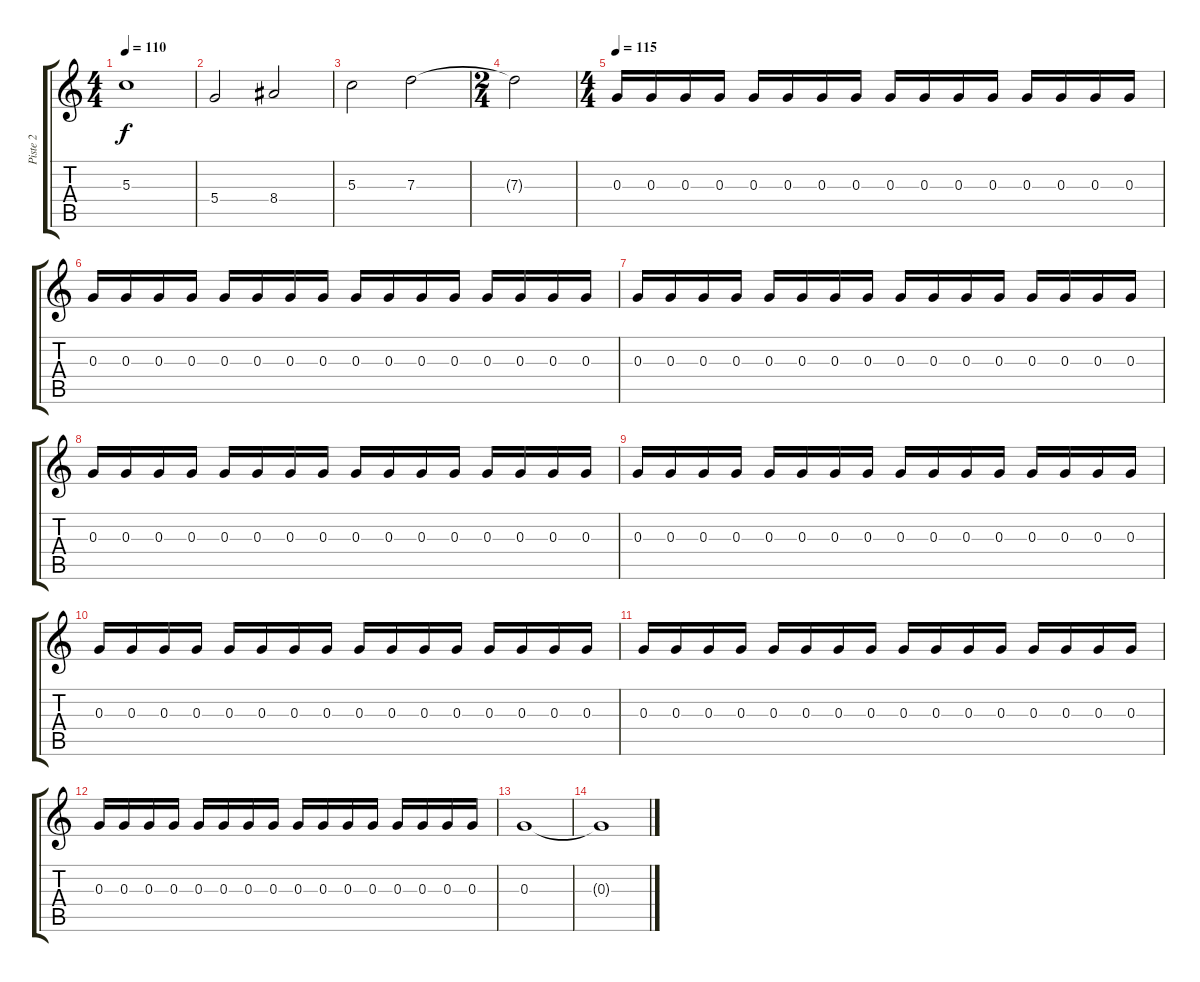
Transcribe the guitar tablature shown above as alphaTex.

\track ("Piste 2" "Piste 2") {instrument overdrivenguitar}
\staff {score tabs}
\tuning (E4 B3 G3 D3 A2 E2) {hide}
\ts (4 4)
\tempo 110
\clef g2
\ks c
5.3.1{dy f} |
5.4.2 8.4.2 |
5.3.2 7.3.2 |
\ts (2 4)
7.3{t}.2 |
\ts (4 4)
\tempo 115
0.3.16{volume 9 balance 0} 0.3.16 0.3.16 0.3.16 0.3.16 0.3.16 0.3.16 0.3.16 0.3.16 0.3.16 0.3.16 0.3.16 0.3.16 0.3.16 0.3.16 0.3.16 |
0.3.16 0.3.16 0.3.16 0.3.16 0.3.16 0.3.16 0.3.16 0.3.16 0.3.16 0.3.16 0.3.16 0.3.16 0.3.16 0.3.16 0.3.16 0.3.16 |
0.3.16 0.3.16 0.3.16 0.3.16 0.3.16 0.3.16 0.3.16 0.3.16 0.3.16 0.3.16 0.3.16 0.3.16 0.3.16 0.3.16 0.3.16 0.3.16 |
0.3.16 0.3.16 0.3.16 0.3.16 0.3.16 0.3.16 0.3.16 0.3.16 0.3.16 0.3.16 0.3.16 0.3.16 0.3.16 0.3.16 0.3.16 0.3.16 |
0.3.16 0.3.16 0.3.16 0.3.16 0.3.16 0.3.16 0.3.16 0.3.16 0.3.16 0.3.16 0.3.16 0.3.16 0.3.16 0.3.16 0.3.16 0.3.16 |
0.3.16 0.3.16 0.3.16 0.3.16 0.3.16 0.3.16 0.3.16 0.3.16 0.3.16 0.3.16 0.3.16 0.3.16 0.3.16 0.3.16 0.3.16 0.3.16 |
0.3.16 0.3.16 0.3.16 0.3.16 0.3.16 0.3.16 0.3.16 0.3.16 0.3.16 0.3.16 0.3.16 0.3.16 0.3.16 0.3.16 0.3.16 0.3.16 |
0.3.16 0.3.16 0.3.16 0.3.16 0.3.16 0.3.16 0.3.16 0.3.16 0.3.16 0.3.16 0.3.16 0.3.16 0.3.16 0.3.16 0.3.16 0.3.16 |
0.3.1 |
0.3{t}.1
